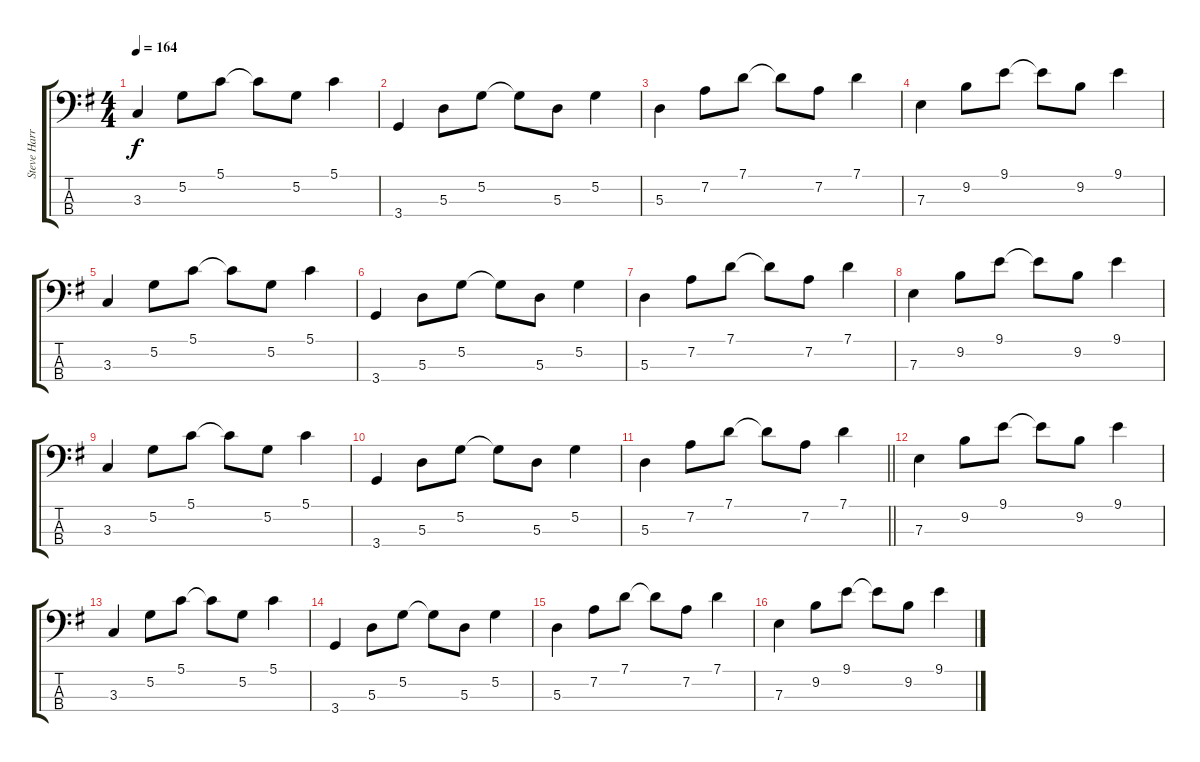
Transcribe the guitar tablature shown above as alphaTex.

\track ("Steve Harris" "Steve Harr") {instrument electricbassfinger}
\staff {score tabs}
\tuning (G2 D2 A1 E1) {hide}
\ts (4 4)
\tempo 164
\clef f4
\ks eminor
3.3.4{dy f} 5.2.8 5.1.8 5.1{t}.8 5.2.8 5.1.4 |
3.4.4 5.3.8 5.2.8 5.2{t}.8 5.3.8 5.2.4 |
5.3.4 7.2.8 7.1.8 7.1{t}.8 7.2.8 7.1.4 |
7.3.4 9.2.8 9.1.8 9.1{t}.8 9.2.8 9.1.4 |
3.3.4 5.2.8 5.1.8 5.1{t}.8 5.2.8 5.1.4 |
3.4.4 5.3.8 5.2.8 5.2{t}.8 5.3.8 5.2.4 |
5.3.4 7.2.8 7.1.8 7.1{t}.8 7.2.8 7.1.4 |
7.3.4 9.2.8 9.1.8 9.1{t}.8 9.2.8 9.1.4 |
3.3.4 5.2.8 5.1.8 5.1{t}.8 5.2.8 5.1.4 |
3.4.4 5.3.8 5.2.8 5.2{t}.8 5.3.8 5.2.4 |
\barLineRight lightlight
5.3.4 7.2.8 7.1.8 7.1{t}.8 7.2.8 7.1.4 |
7.3.4 9.2.8 9.1.8 9.1{t}.8 9.2.8 9.1.4 |
3.3.4 5.2.8 5.1.8 5.1{t}.8 5.2.8 5.1.4 |
3.4.4 5.3.8 5.2.8 5.2{t}.8 5.3.8 5.2.4 |
5.3.4 7.2.8 7.1.8 7.1{t}.8 7.2.8 7.1.4 |
7.3.4 9.2.8 9.1.8 9.1{t}.8 9.2.8 9.1.4
